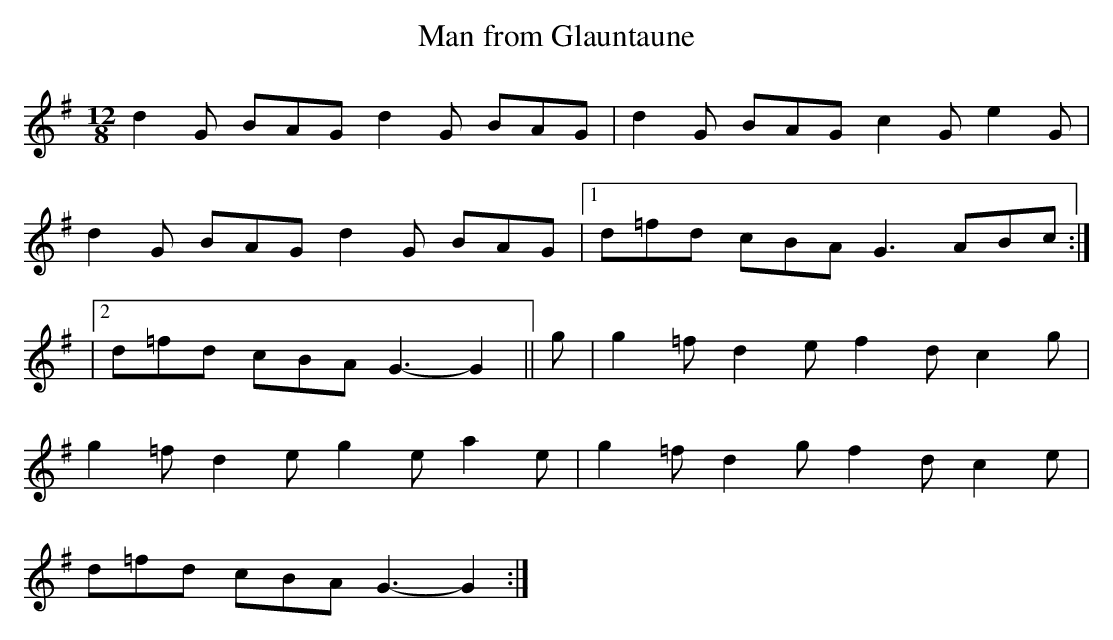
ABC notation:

X:1
T: Man from Glauntaune
L: 1/8
M: 12/8
K: G
d2 G BAG d2 G BAG|d2 G BAG c2 G e2 G|
d2 G BAG d2 G BAG|1 d=fd cBA G3 ABc :|
|2 d=fd cBA G3-G2 ||g| g2 =f d2 e f2 d c2 g|
g2 =f d2 e g2 e a2 e|g2 =f d2 g f2 d c2 e|
d=fd cBA G3-G2 :|
